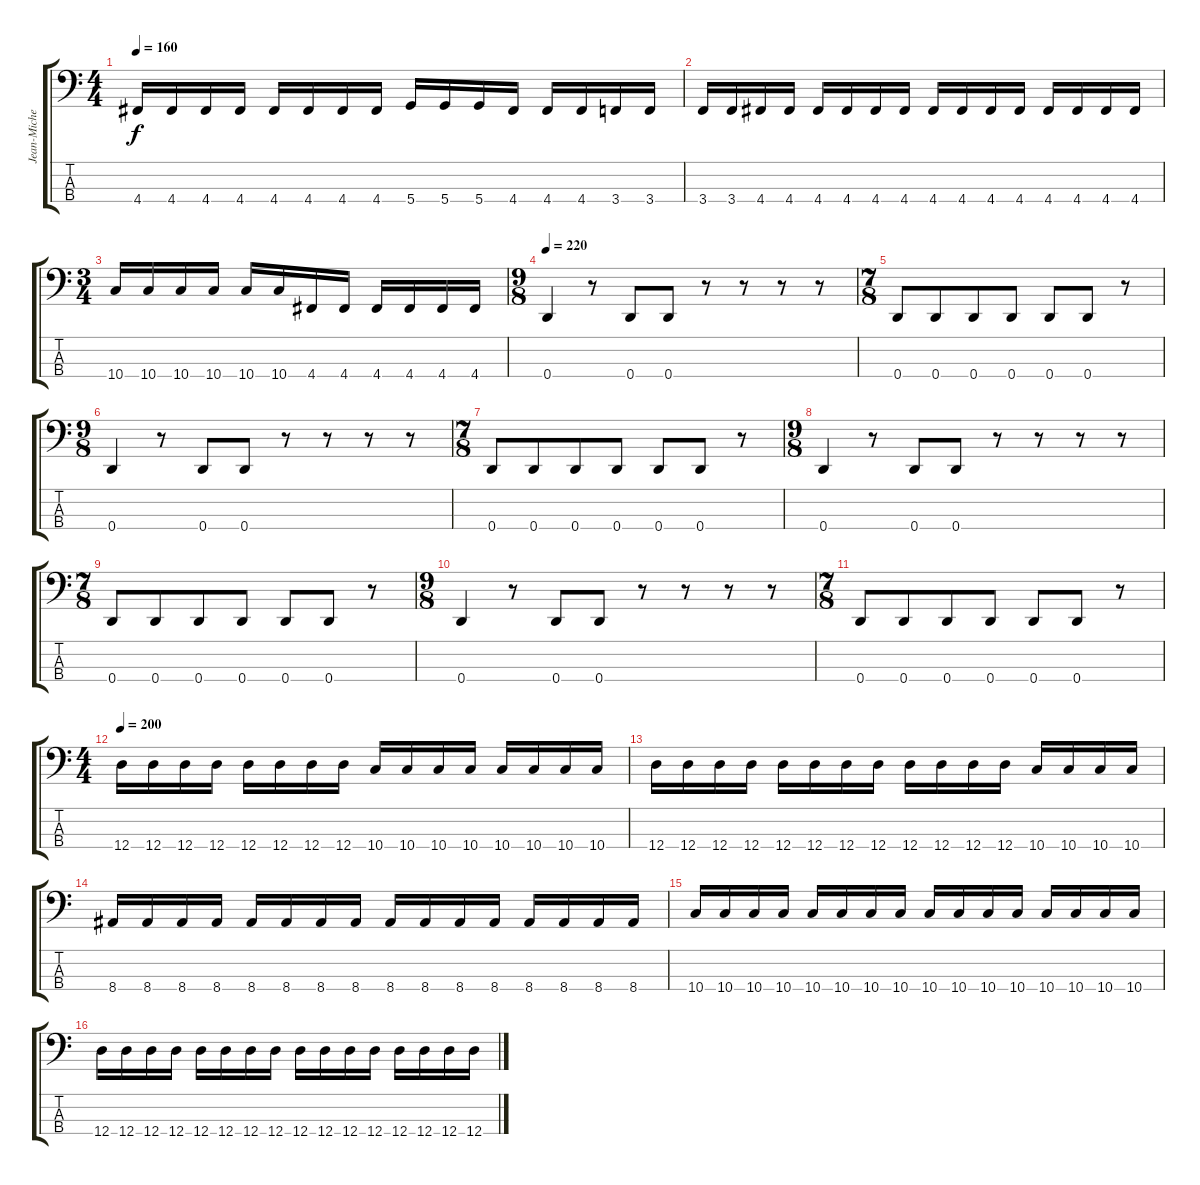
\track ("Jean-Michel Labadie" "Jean-Miche") {instrument electricbasspick}
\staff {score tabs}
\tuning (G2 D2 A1 D1) {hide}
\ts (4 4)
\tempo 160
\clef f4
\ks c
4.4.16{dy f} 4.4.16 4.4.16 4.4.16 4.4.16 4.4.16 4.4.16 4.4.16 5.4.16 5.4.16 5.4.16 4.4.16 4.4.16 4.4.16 3.4.16 3.4.16 |
3.4.16 3.4.16 4.4.16 4.4.16 4.4.16 4.4.16 4.4.16 4.4.16 4.4.16 4.4.16 4.4.16 4.4.16 4.4.16 4.4.16 4.4.16 4.4.16 |
\ts (3 4)
10.4.16 10.4.16 10.4.16 10.4.16 10.4.16 10.4.16 4.4.16 4.4.16 4.4.16 4.4.16 4.4.16 4.4.16 |
\ts (9 8)
\tempo 220
0.4.4 r.8 0.4.8 0.4.8 r.8 r.8 r.8 r.8 |
\ts (7 8)
0.4.8 0.4.8 0.4.8 0.4.8 0.4.8 0.4.8 r.8 |
\ts (9 8)
0.4.4 r.8 0.4.8 0.4.8 r.8 r.8 r.8 r.8 |
\ts (7 8)
0.4.8 0.4.8 0.4.8 0.4.8 0.4.8 0.4.8 r.8 |
\ts (9 8)
0.4.4 r.8 0.4.8 0.4.8 r.8 r.8 r.8 r.8 |
\ts (7 8)
0.4.8 0.4.8 0.4.8 0.4.8 0.4.8 0.4.8 r.8 |
\ts (9 8)
0.4.4 r.8 0.4.8 0.4.8 r.8 r.8 r.8 r.8 |
\ts (7 8)
0.4.8 0.4.8 0.4.8 0.4.8 0.4.8 0.4.8 r.8 |
\ts (4 4)
\tempo 200
12.4.16 12.4.16 12.4.16 12.4.16 12.4.16 12.4.16 12.4.16 12.4.16 10.4.16 10.4.16 10.4.16 10.4.16 10.4.16 10.4.16 10.4.16 10.4.16 |
12.4.16 12.4.16 12.4.16 12.4.16 12.4.16 12.4.16 12.4.16 12.4.16 12.4.16 12.4.16 12.4.16 12.4.16 10.4.16 10.4.16 10.4.16 10.4.16 |
8.4.16 8.4.16 8.4.16 8.4.16 8.4.16 8.4.16 8.4.16 8.4.16 8.4.16 8.4.16 8.4.16 8.4.16 8.4.16 8.4.16 8.4.16 8.4.16 |
10.4.16 10.4.16 10.4.16 10.4.16 10.4.16 10.4.16 10.4.16 10.4.16 10.4.16 10.4.16 10.4.16 10.4.16 10.4.16 10.4.16 10.4.16 10.4.16 |
12.4.16 12.4.16 12.4.16 12.4.16 12.4.16 12.4.16 12.4.16 12.4.16 12.4.16 12.4.16 12.4.16 12.4.16 12.4.16 12.4.16 12.4.16 12.4.16
